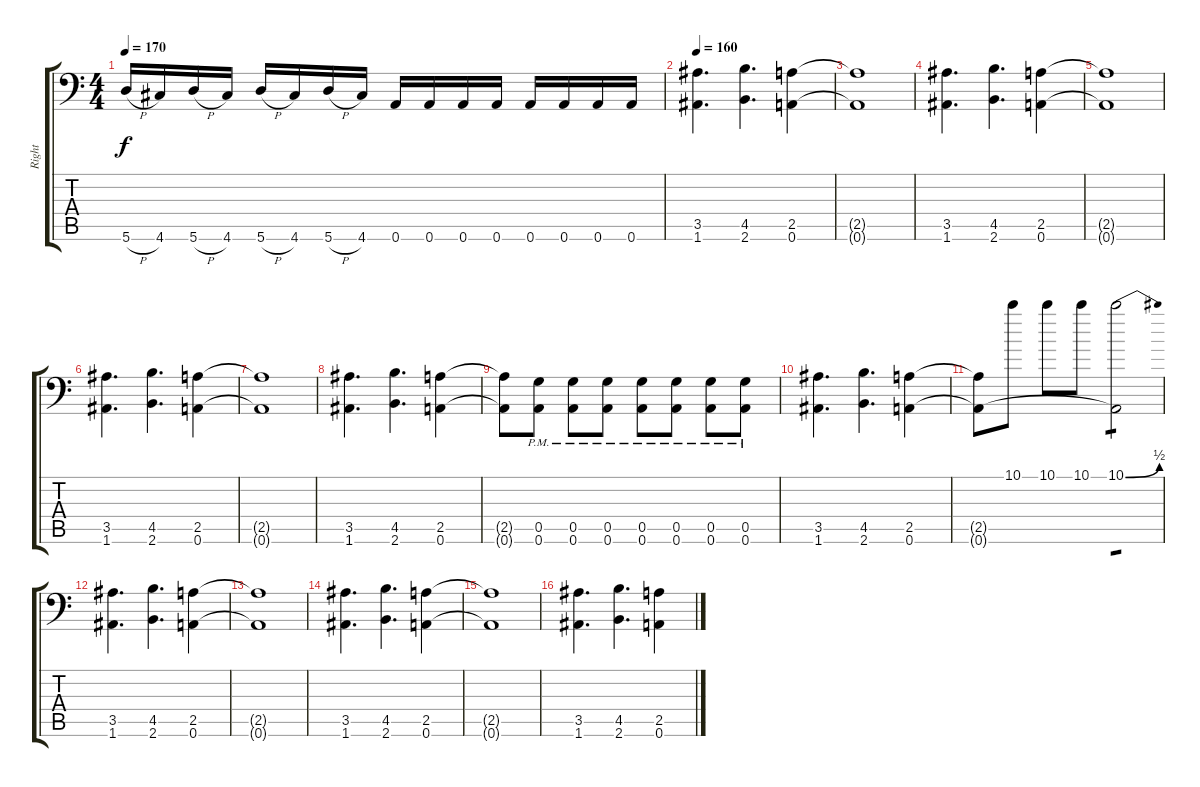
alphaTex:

\track ("Right" "Right") {instrument distortionguitar}
\staff {score tabs}
\tuning (D4 A3 F3 C3 G2 A1) {hide}
\ts (4 4)
\tempo 170
\clef f4
\ks c
5.6{h}.16{dy f} 4.6.16 5.6{h}.16 4.6.16 5.6{h}.16 4.6.16 5.6{h}.16 4.6.16 0.6.16 0.6.16 0.6.16 0.6.16 0.6.16 0.6.16 0.6.16 0.6.16 |
\tempo 160
(3.5 1.6).4{d} (4.5 2.6).4{d} (2.5 0.6).4 |
(2.5{t} 0.6{t}).1 |
(3.5 1.6).4{d} (4.5 2.6).4{d} (2.5 0.6).4 |
(2.5{t} 0.6{t}).1 |
(3.5 1.6).4{d} (4.5 2.6).4{d} (2.5 0.6).4 |
(2.5{t} 0.6{t}).1 |
(3.5 1.6).4{d} (4.5 2.6).4{d} (2.5 0.6).4 |
(2.5{t} 0.6{t}).8 (0.5{pm} 0.6{pm}).8 (0.5{pm} 0.6{pm}).8 (0.5{pm} 0.6{pm}).8 (0.5{pm} 0.6{pm}).8 (0.5{pm} 0.6{pm}).8 (0.5{pm} 0.6{pm}).8 (0.5{pm} 0.6{pm}).8 |
(3.5 1.6).4{d} (4.5 2.6).4{d} (2.5 0.6).4 |
(2.5{t} 0.6{t}).8 10.1.8 10.1.8 10.1.8 (10.1{be (bend 0 0 60 2)} 0.6{t}).2{tp 1} |
(3.5 1.6).4{d} (4.5 2.6).4{d} (2.5 0.6).4 |
(2.5{t} 0.6{t}).1 |
(3.5 1.6).4{d} (4.5 2.6).4{d} (2.5 0.6).4 |
(2.5{t} 0.6{t}).1 |
(3.5 1.6).4{d} (4.5 2.6).4{d} (2.5 0.6).4
